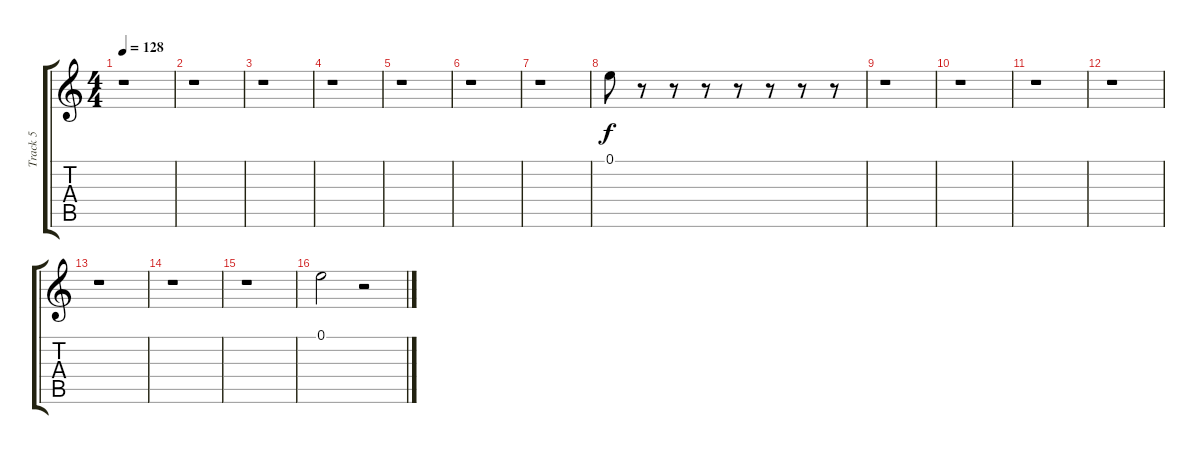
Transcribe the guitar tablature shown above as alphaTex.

\track ("Track 5" "Track 5") {instrument acousticguitarsteel}
\staff {score tabs}
\tuning (E4 B3 G3 D3 A2 E2) {hide}
\ts (4 4)
\tempo 128
\clef g2
\ks c
r.1{dy f} |
r.1 |
r.1 |
r.1 |
r.1 |
r.1 |
r.1 |
0.1.8 r.8 r.8 r.8 r.8 r.8 r.8 r.8 |
r.1 |
r.1 |
r.1 |
r.1 |
r.1 |
r.1 |
r.1 |
0.1.2 r.2
